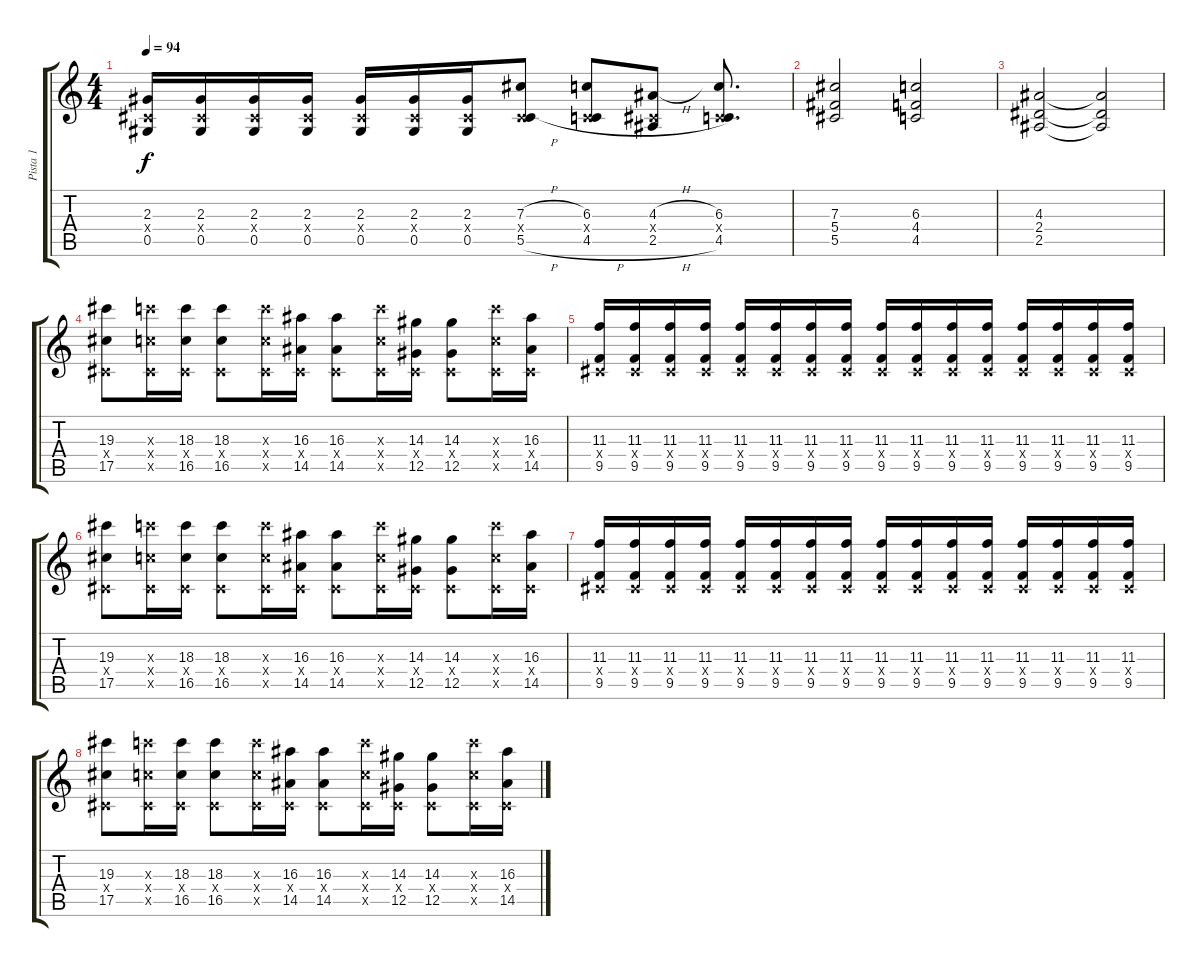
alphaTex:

\track ("Pista 1" "Pista 1") {instrument acousticguitarnylon}
\staff {score tabs}
\tuning (Eb4 Bb3 Gb3 Db3 Ab2 Db2) {hide}
\ts (4 4)
\tempo 94
\clef g2
\ks c
(2.3 0.4{x} 0.5).16{dy f} (2.3 0.4{x} 0.5).16 (2.3 0.4{x} 0.5).16 (2.3 0.4{x} 0.5).16 (2.3 0.4{x} 0.5).16 (2.3 0.4{x} 0.5).16 (2.3 0.4{x} 0.5).16 (7.3{h} 0.4{x} 5.5{h}).8 (6.3 0.4{x} 4.5{h}).8 (4.3{h} 0.4{x} 2.5{h}).8 (6.3 0.4{x} 4.5).8{d} |
(7.3 5.4 5.5).2 (6.3 4.4 4.5).2 |
(4.3 2.4 2.5).2 (4.3{t} 2.4{t} 2.5{t}).2 |
(19.3 0.4{x} 17.5).8 (18.3{x} 0.4{x} 16.5{x}).16 (18.3 0.4{x} 16.5).16 (18.3 0.4{x} 16.5).8 (18.3{x} 0.4{x} 16.5{x}).16 (16.3 0.4{x} 14.5).16 (16.3 0.4{x} 14.5).8 (18.3{x} 0.4{x} 16.5{x}).16 (14.3 0.4{x} 12.5).16 (14.3 0.4{x} 12.5).8 (18.3{x} 0.4{x} 16.5{x}).16 (16.3 0.4{x} 14.5).16 |
(11.3 0.4{x} 9.5).16 (11.3 0.4{x} 9.5).16 (11.3 0.4{x} 9.5).16 (11.3 0.4{x} 9.5).16 (11.3 0.4{x} 9.5).16 (11.3 0.4{x} 9.5).16 (11.3 0.4{x} 9.5).16 (11.3 0.4{x} 9.5).16 (11.3 0.4{x} 9.5).16 (11.3 0.4{x} 9.5).16 (11.3 0.4{x} 9.5).16 (11.3 0.4{x} 9.5).16 (11.3 0.4{x} 9.5).16 (11.3 0.4{x} 9.5).16 (11.3 0.4{x} 9.5).16 (11.3 0.4{x} 9.5).16 |
(19.3 0.4{x} 17.5).8 (18.3{x} 0.4{x} 16.5{x}).16 (18.3 0.4{x} 16.5).16 (18.3 0.4{x} 16.5).8 (18.3{x} 0.4{x} 16.5{x}).16 (16.3 0.4{x} 14.5).16 (16.3 0.4{x} 14.5).8 (18.3{x} 0.4{x} 16.5{x}).16 (14.3 0.4{x} 12.5).16 (14.3 0.4{x} 12.5).8 (18.3{x} 0.4{x} 16.5{x}).16 (16.3 0.4{x} 14.5).16 |
(11.3 0.4{x} 9.5).16 (11.3 0.4{x} 9.5).16 (11.3 0.4{x} 9.5).16 (11.3 0.4{x} 9.5).16 (11.3 0.4{x} 9.5).16 (11.3 0.4{x} 9.5).16 (11.3 0.4{x} 9.5).16 (11.3 0.4{x} 9.5).16 (11.3 0.4{x} 9.5).16 (11.3 0.4{x} 9.5).16 (11.3 0.4{x} 9.5).16 (11.3 0.4{x} 9.5).16 (11.3 0.4{x} 9.5).16 (11.3 0.4{x} 9.5).16 (11.3 0.4{x} 9.5).16 (11.3 0.4{x} 9.5).16 |
(19.3 0.4{x} 17.5).8 (18.3{x} 0.4{x} 16.5{x}).16 (18.3 0.4{x} 16.5).16 (18.3 0.4{x} 16.5).8 (18.3{x} 0.4{x} 16.5{x}).16 (16.3 0.4{x} 14.5).16 (16.3 0.4{x} 14.5).8 (18.3{x} 0.4{x} 16.5{x}).16 (14.3 0.4{x} 12.5).16 (14.3 0.4{x} 12.5).8 (18.3{x} 0.4{x} 16.5{x}).16 (16.3 0.4{x} 14.5).16
